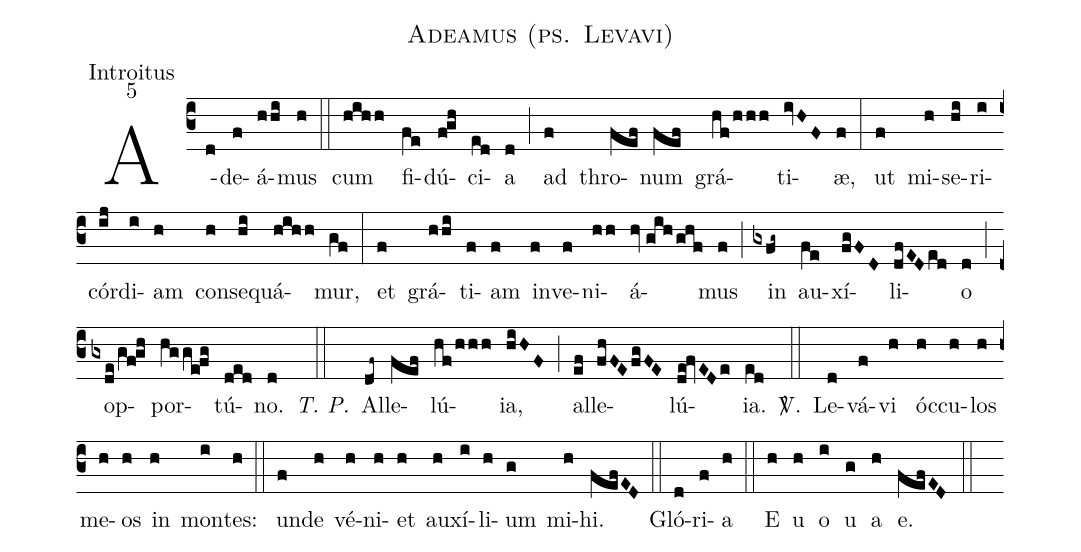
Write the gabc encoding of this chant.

name:Adeamus (ps. Levavi);
office-part:Introitus;
mode:5;
%%
(c3) A(d)de(f)á(hhi)mus(h) (::) cum(hihh) fi(fe)dú(f!gh)ci(ed)a(d) (;) ad(f) thro(fef)num(fef) grá(hf/hhh)ti(ivHF)æ,(f) (:) ut(f) mi(h)se(hi)ri(i)cór(ij)di(i)am(h) con(h)se(hi)quá(hihh)mur,(gf) (:) et(f) grá(hhi)ti(f)am(f) in(f)ve(f)ni(hh)á(hv//gih/ghf)mus(f) (;) in(gxfg~) au(fe)xí(fgFD)li(dfED/ed)o(d) (;) op(gxde/gf!gh)por(hgge!fg)tú(ded)no.(d) <i>T. P.</i>(::) Al(df~)le(fef)lú(hf/hhh)ia,(hiHF) (;) al(ef)le(fhFE/fgFE)lú(de!fvEDe)ia.(ed) <sp>V/</sp>.(::) Le(d)vá(f)vi(h) óc(h)cu(h)los(h) me(h)os(h) in(h) mon(i)tes:(h) (::) un(f)de(h) vé(h)ni(h)et(h) au(h)xí(i)li(h)um(g) mi(h)hi.(fefED) (::) Gló(d)ri(f)a(h) (::) E(h) u(h) o(i) u(g) a(h) e.(fefED) (::)
